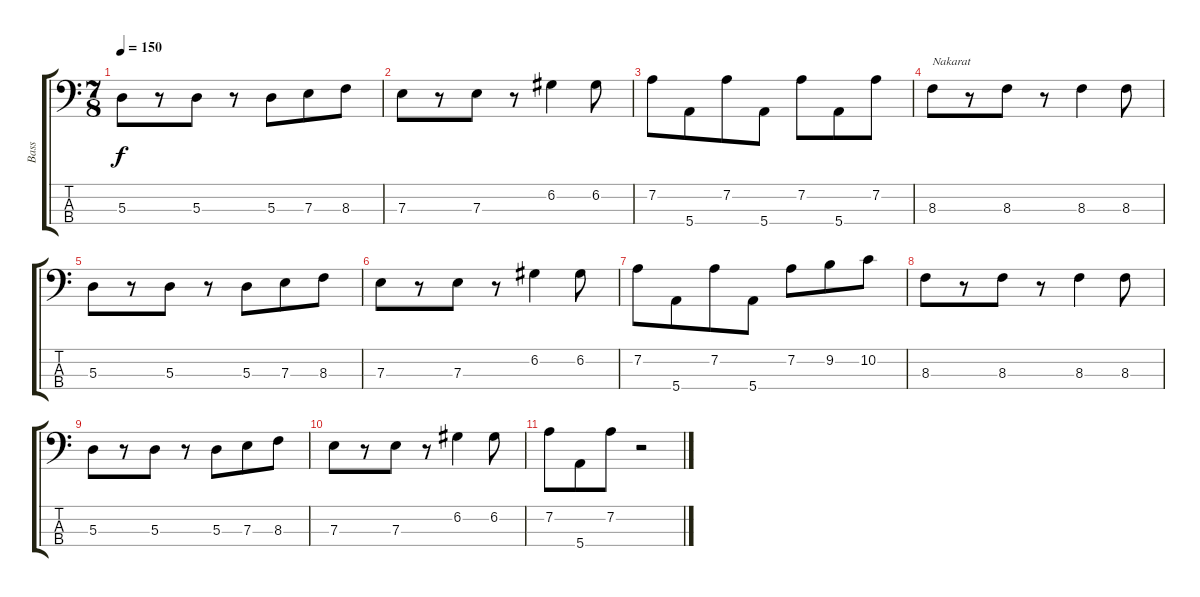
\track ("Bass" "Bass") {instrument electricbassfinger}
\staff {score tabs}
\tuning (G2 D2 A1 E1) {hide}
\ts (7 8)
\tempo 150
\clef f4
\ks c
5.3.8{dy f} r.8 5.3.8 r.8 5.3.8 7.3.8 8.3.8 |
7.3.8 r.8 7.3.8 r.8 6.2.4 6.2.8 |
7.2.8 5.4.8 7.2.8 5.4.8 7.2.8 5.4.8 7.2.8 |
8.3.8{txt "Nakarat"} r.8 8.3.8 r.8 8.3.4 8.3.8 |
5.3.8 r.8 5.3.8 r.8 5.3.8 7.3.8 8.3.8 |
7.3.8 r.8 7.3.8 r.8 6.2.4 6.2.8 |
7.2.8 5.4.8 7.2.8 5.4.8 7.2.8 9.2.8 10.2.8 |
8.3.8 r.8 8.3.8 r.8 8.3.4 8.3.8 |
5.3.8 r.8 5.3.8 r.8 5.3.8 7.3.8 8.3.8 |
7.3.8 r.8 7.3.8 r.8 6.2.4 6.2.8 |
7.2.8 5.4.8 7.2.8 r.2
